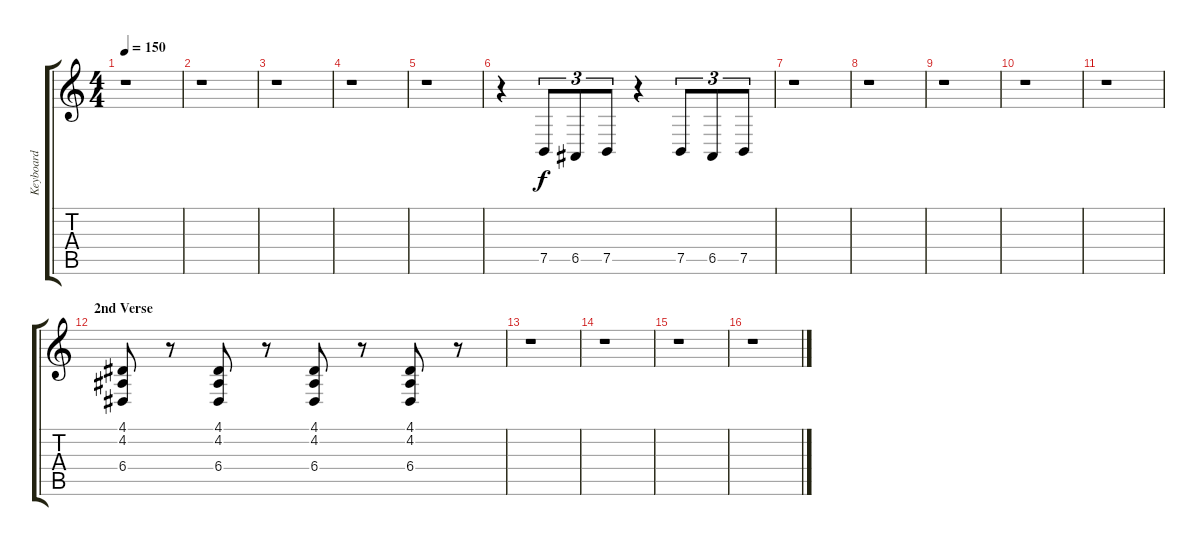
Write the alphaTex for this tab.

\track ("Keyboard" "Keyboard") {instrument stringensemble1}
\staff {score tabs}
\tuning (B3 Gb3 D3 A2 E2 B1) {hide}
\ts (4 4)
\tempo 150
\clef g2
\ks c
r.1{dy f} |
r.1 |
r.1 |
r.1 |
r.1 |
r.4 7.5.8{tu (3 2)} 6.5.8{tu (3 2)} 7.5.8{tu (3 2)} r.4 7.5.8{tu (3 2)} 6.5.8{tu (3 2)} 7.5.8{tu (3 2)} |
r.1 |
r.1 |
r.1 |
r.1 |
r.1 |
\section ("" "2nd Verse")
(4.1 4.2 6.4).8{volume 7} r.8 (4.1 4.2 6.4).8 r.8 (4.1 4.2 6.4).8 r.8 (4.1 4.2 6.4).8 r.8 |
r.1 |
r.1 |
r.1 |
r.1
